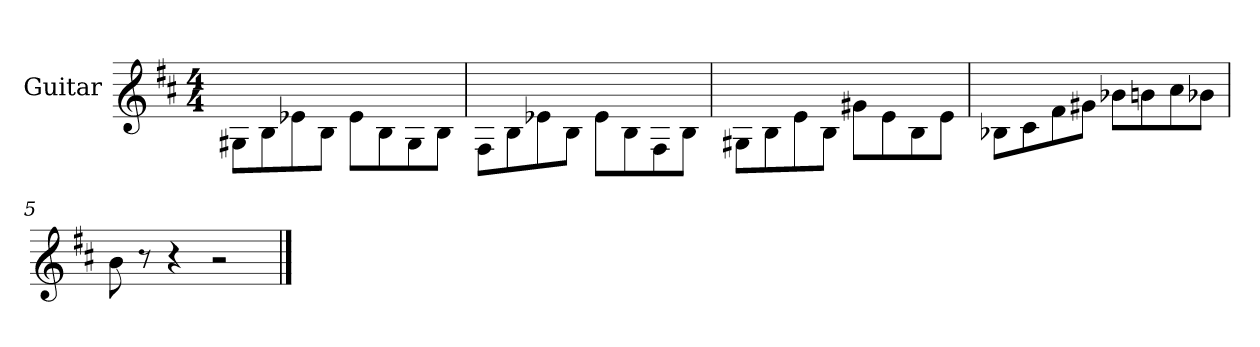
**kern
*part1
*staff1
*I"Guitar
*I'Guit.
*stria6
*
*k[f#c#]
*M4/4
*MM190
=1
8G#\L
8B\
8e-\
8B\J
8e-\L
8B\
8G#\
8B\J
=2
8F#\L
8B\
8e-\
8B\J
8e-\L
8B\
8F#\
8B\J
=3
8G#\L
8B\
8e\
8B\J
8g#\L
8e\
8B\
8e\J
=4
8B-\L
8c#\
8f#\
8g#\J
8b-\L
8b\
8cc#\
8b-\J
=5
8b\
8r
4r
2r
==
*-
